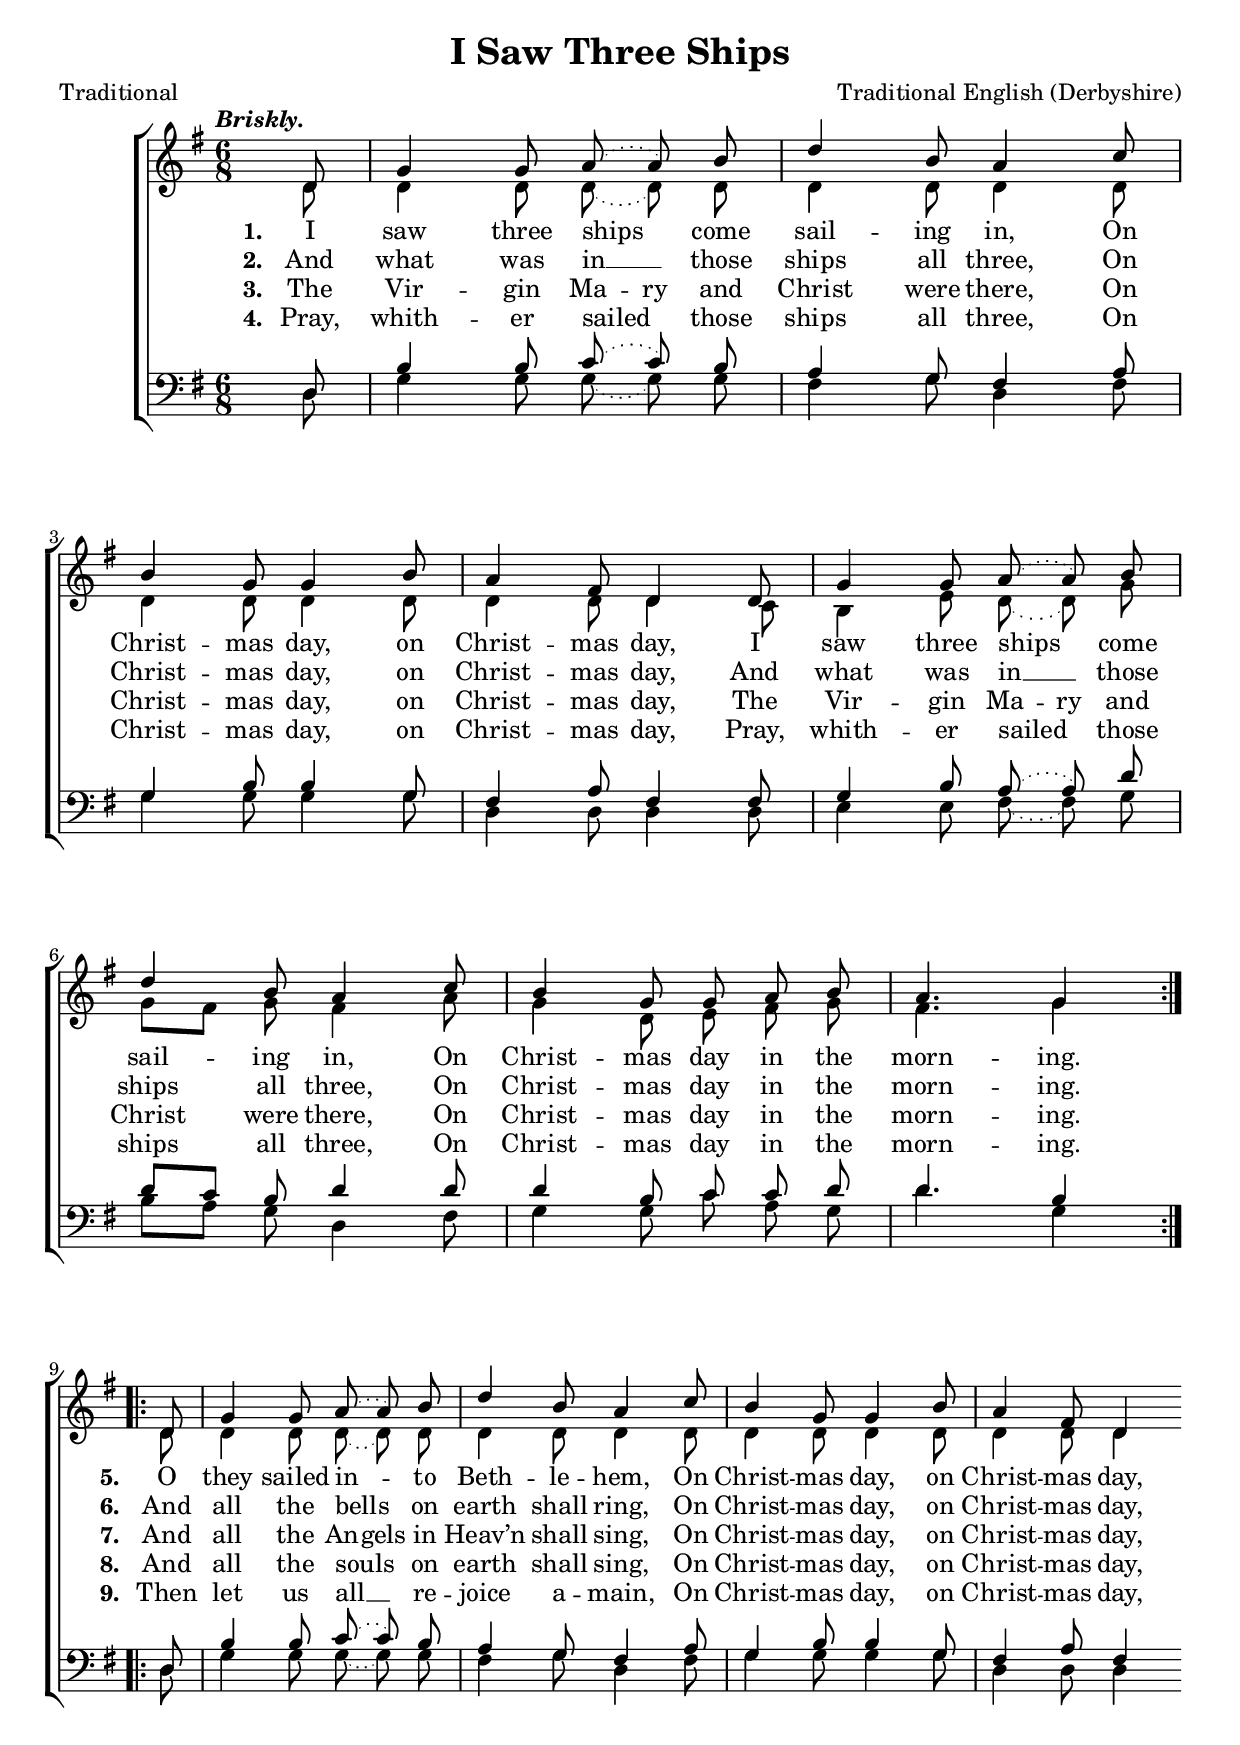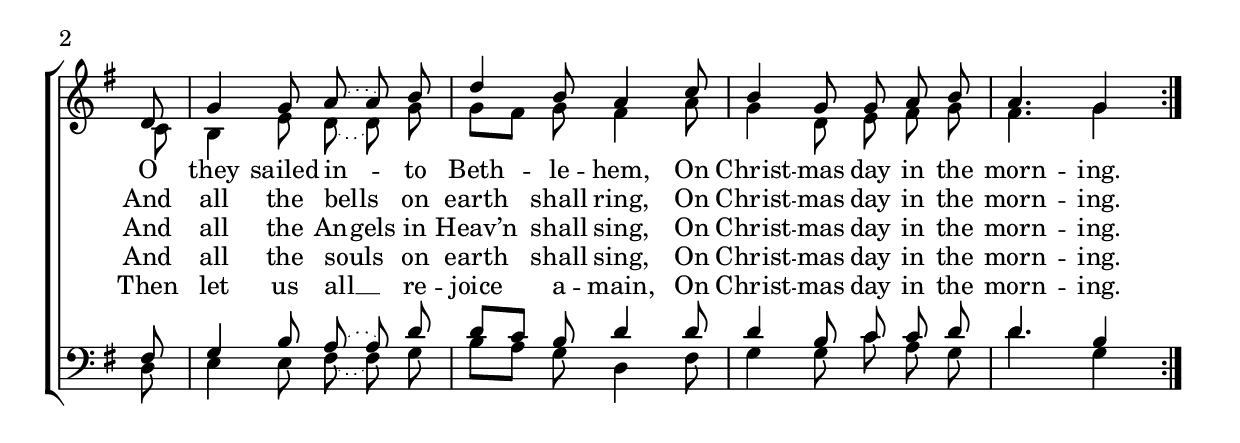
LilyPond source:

\version "2.14.2"
\include "util.ly"
\header {
  title = "I Saw Three Ships"
  poet = "Traditional"
  composer = "Traditional English (Derbyshire)"
  %tagline = \markup { "from" \italic {Christmas Carols, New and Old}}
}

global = {
  \key g \major
  \time 6/8
  \autoBeamOff
  %\override DynamicLineSpanner #'staff-padding = #0.0
  %\override DynamicLineSpanner #'Y-extent = #'(-1 . 1)
  %\override DynamicText #'X-offset = #-6
}

sopMusic = \relative c' {
    \repeat volta 2 {
    \partial 8 d8 |
    \slurDotted  g4 g8\noBeam a\noBeam( a\noBeam) b |
    d4 b8 a4 c8 |
    
    b4 g8 g4 b8 |
    a4 fis8 d4 \bar"" d8 |
    g4 g8\noBeam a\noBeam( a\noBeam) b |
    
    d4 b8 a4 c8 |
    b4 g8\noBeam g\noBeam a\noBeam b |
    \partial 8*5 a4. g4 \break
  }
}
sopWords = \lyricmode {
  
}

altoMusic = \relative c' {
  d8 |
  \slurDotted d4 d8 d\noBeam( d\noBeam) d |
  d4 d8 d4 d8 |
  
  d4 d8 d4 d8 |
  d4 d8 d4 c8 |
  b4 e8 d\noBeam( d\noBeam) g |
  \slurSolid g[ fis] g8 fis4 a8 |
  g4 d8\noBeam e\noBeam fis\noBeam g |
  fis4. g4
}
altoWords = \lyricmode {
  \dropLyricsIX
  \set stanza = #"1. "
  \set ignoreMelismata = ##t
  I saw three ships _ come sail -- ing in,
  On Christ -- mas day, on Christ -- mas day,
  I saw three ships _ come sail -- ing in,
  On Christ -- mas day in the morn -- ing.
  
  
  \set stanza = #"5. "
  \set ignoreMelismata = ##t
  O they sailed in -- _ to Beth -- le -- hem,
  On Christ -- mas day, on Christ -- mas day,
  O they sailed in -- _ to Beth -- le -- hem,
  On Christ -- mas day in the morn -- ing.
}
altoWordsII = \lyricmode {
  \dropLyricsIX
  \set stanza = #"2. "
  \set ignoreMelismata = ##t
  And what was in __ _ those ships all three,
  On Christ -- mas day, on Christ -- mas day,
  And what was in __ _ those ships all three,
  On Christ -- mas day in the morn -- ing.
  
  
  \set stanza = #"6. "
  \set ignoreMelismata = ##t
  And all the bells _ on earth shall ring,
  On Christ -- mas day, on Christ -- mas day,
  And all the bells _ on earth shall ring,
  On Christ -- mas day in the morn -- ing.
}
altoWordsIII = \lyricmode {
  \dropLyricsIX
  \set stanza = #"3. "
  \set ignoreMelismata = ##t
  The Vir -- gin Ma -- ry and Christ were there,
  On Christ -- mas day, on Christ -- mas day,
  The Vir -- gin Ma -- ry and Christ were there,
  On Christ -- mas day in the morn -- ing.
  
  
  \set stanza = #"7. "
  \set ignoreMelismata = ##t
  And all the An -- gels in Heav’n shall sing,
  On Christ -- mas day, on Christ -- mas day,
  And all the An -- gels in Heav’n shall sing,
  On Christ -- mas day in the morn -- ing.
}
altoWordsIV = \lyricmode {
  \dropLyricsIX
  \set stanza = #"4. "
  \set ignoreMelismata = ##t
  Pray, whith -- er sailed _ those ships all three,
  On Christ -- mas day, on Christ -- mas day,
  Pray, whith -- er sailed _ those ships all three,
  On Christ -- mas day in the morn -- ing.
  
  \set stanza = #"8. "
  \set ignoreMelismata = ##t
  And all the souls _ on earth shall sing,
  On Christ -- mas day, on Christ -- mas day,
  And all the souls _ on earth shall sing,
  On Christ -- mas day in the morn -- ing.
}
altoWordsV = \lyricmode {
  \dropLyricsIX
  \repeat unfold 32 \skip1
  \set stanza = #"9. "
  \set ignoreMelismata = ##t
  Then let us all __ _ re -- joice a -- main,
  On Christ -- mas day, on Christ -- mas day,
  Then let us all __ _ re -- joice a -- main,
  On Christ -- mas day in the morn -- ing.
}
altoWordsVI = \lyricmode {
}
altoWordsVII = \lyricmode {
}
altoWordsVIII = \lyricmode {
}
altoWordsIX = \lyricmode {
}

tenorMusic = \relative c {
  d8 |
  \slurDotted b'4 b8 c\noBeam( c\noBeam) b |
  a4 g8 fis4 a8 |
  
  g4 b8 b4 g8 |
  fis4 a8 fis4 fis8 |
  g4 b8 a\noBeam( a\noBeam) d |
  
  \slurSolid d[ c] b d4 d8 |
  d4 b8 c\noBeam c\noBeam d |
  d4. b4
}
tenorWords = \lyricmode {

}

bassMusic = \relative c {
  d8 |
  \slurDotted g4 g8 g\noBeam( g\noBeam) g |
  fis4 g8 d4 fis8 |
  
  g4 g8 g4 g8 |
  d4 d8 d4 d8 |
  e4 e8 fis\noBeam( fis\noBeam) g |
  
  \slurSolid b[ a] g d4 fis8 |
  g4 g8 c\noBeam a\noBeam g |
  d'4. g,4
}
bassWords = \lyricmode {

}

\score {
  <<
   \new ChoirStaff <<
%    \new Lyrics = sopranos \with { \override VerticalAxisGroup #'nonstaff-relatedstaff-spacing = #'((basic-distance . 1)) }
    \new Staff = women <<
      \new Voice = "sopranos" { \voiceOne << \global {\tempo \markup\italic"Briskly." \sopMusic \sopMusic} >> }
      \new Voice = "altos" { \voiceTwo << \global \repeat unfold2 \altoMusic >> }
    >>
    \new Lyrics \with { alignAboveContext = #"women" \override VerticalAxisGroup #'nonstaff-relatedstaff-spacing = #'((basic-distance . 1))} \lyricsto "sopranos" \sopWords
    \new Lyrics = "altosIX"  \with { alignBelowContext = #"women" } \lyricsto "sopranos" \altoWordsIX
    \new Lyrics = "altosVIII"  \with { alignBelowContext = #"women" } \lyricsto "sopranos" \altoWordsVIII
    \new Lyrics = "altosVII"  \with { alignBelowContext = #"women" } \lyricsto "sopranos" \altoWordsVII
    \new Lyrics = "altosVI"  \with { alignBelowContext = #"women" } \lyricsto "sopranos" \altoWordsVI
    \new Lyrics = "altosV"  \with { alignBelowContext = #"women" } \lyricsto "sopranos" \altoWordsV
    \new Lyrics = "altosIV"  \with { alignBelowContext = #"women" } \lyricsto "sopranos" \altoWordsIV
    \new Lyrics = "altosIII"  \with { alignBelowContext = #"women" } \lyricsto "sopranos" \altoWordsIII
    \new Lyrics = "altosII"  \with { alignBelowContext = #"women" } \lyricsto "sopranos" \altoWordsII
    \new Lyrics = "altos"  \with { alignBelowContext = #"women" \override VerticalAxisGroup #'nonstaff-relatedstaff-spacing = #'((padding . -0.7)) } \lyricsto "sopranos" \altoWords
   \new Staff = men <<
      \clef bass
      \new Voice = "tenors" { \voiceOne << \global \repeat unfold2 \tenorMusic >> }
      \new Voice = "basses" { \voiceTwo << \global \repeat unfold2 \bassMusic >> }
    >>
    \new Lyrics \with { alignAboveContext = #"men" \override VerticalAxisGroup #'nonstaff-relatedstaff-spacing = #'((basic-distance . 1)) } \lyricsto "tenors" \tenorWords
    \new Lyrics \with { alignBelowContext = #"men" \override VerticalAxisGroup #'nonstaff-relatedstaff-spacing = #'((basic-distance . 1)) } \lyricsto "basses" \bassWords
  >>
%    \new PianoStaff << \new Staff { \new Voice { \pianoRH } } \new Staff { \clef "bass" \pianoLH } >>
  >>
  \layout { }
  \midi {
    \tempo 4 = 120
    \set Staff.midiInstrument = "flute"
  
    \context {
      \Voice
      \remove "Dynamic_performer"
    }
  }
}
